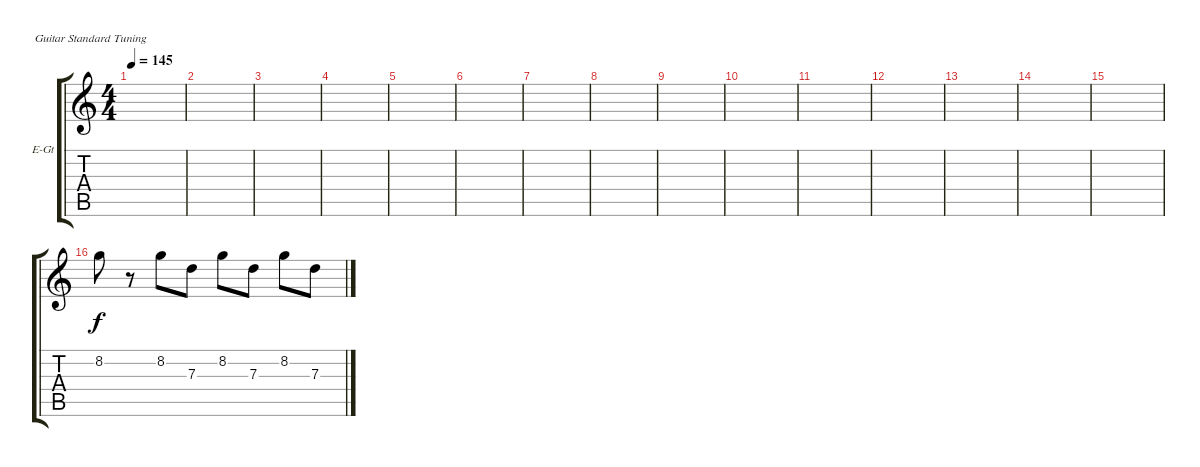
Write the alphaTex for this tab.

\bracketExtendMode groupsimilarinstruments
\firstSystemTrackNameOrientation horizontal
\otherSystemsTrackNameOrientation horizontal
\track ("Electric Guitar Solo Effect" "E-Gt") {solo instrument overdrivenguitar}
\staff {score tabs}
\tuning (E4 B3 G3 D3 A2 E2)
\ts (4 4)
\tempo 145
\clef g2
\ks c
|
|
|
|
|
|
|
|
|
|
|
|
|
|
|
8.2.8 r.8 8.2.8 7.3.8 8.2.8 7.3.8 8.2.8 7.3.8
